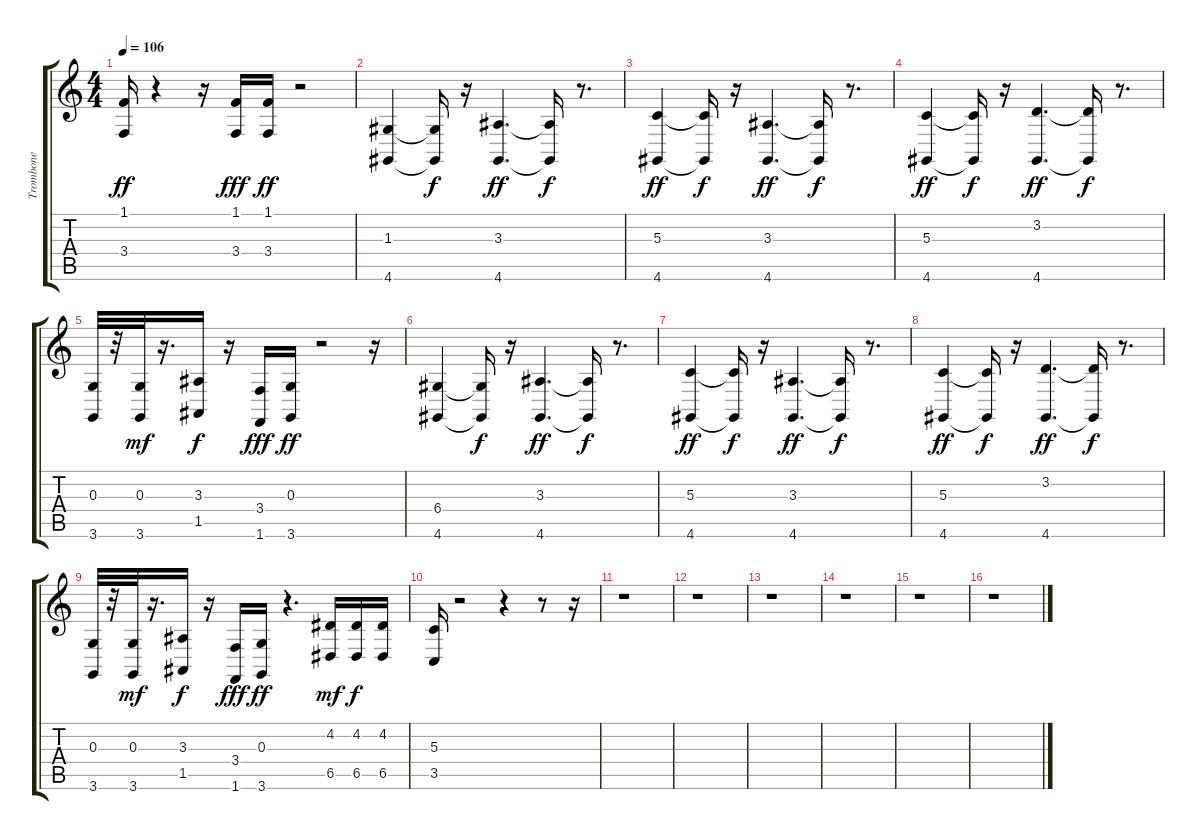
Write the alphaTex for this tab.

\track ("Trombone" "Trombone") {instrument trombone}
\staff {score tabs}
\tuning (E4 B3 G3 D3 A2 E2) {hide}
\ts (4 4)
\tempo 106
\clef g2
\ks c
(1.1 3.4).16{dy ff} r.4 r.16 (1.1 3.4).16{dy fff} (1.1 3.4).16{dy ff} r.2 |
(1.3 4.6).4 (1.3{t} 4.6{t}).16{dy f} r.16 (3.3 4.6).4{d dy ff} (3.3{t} 4.6{t}).16{dy f} r.8{d} |
(5.3 4.6).4{dy ff} (5.3{t} 4.6{t}).16{dy f} r.16 (3.3 4.6).4{d dy ff} (3.3{t} 4.6{t}).16{dy f} r.8{d} |
(5.3 4.6).4{dy ff} (5.3{t} 4.6{t}).16{dy f} r.16 (3.2 4.6).4{d dy ff} (3.2{t} 4.6{t}).16{dy f} r.8{d} |
(0.3 3.6).32 r.32 (0.3 3.6).32{dy mf} r.16{d} (3.3 1.5).16{dy f} r.16 (3.4 1.6).16{dy fff} (0.3 3.6).16{dy ff} r.2 r.16 |
(6.4 4.6).4 (6.4{t} 4.6{t}).16{dy f} r.16 (3.3 4.6).4{d dy ff} (3.3{t} 4.6{t}).16{dy f} r.8{d} |
(5.3 4.6).4{dy ff} (5.3{t} 4.6{t}).16{dy f} r.16 (3.3 4.6).4{d dy ff} (3.3{t} 4.6{t}).16{dy f} r.8{d} |
(5.3 4.6).4{dy ff} (5.3{t} 4.6{t}).16{dy f} r.16 (3.2 4.6).4{d dy ff} (3.2{t} 4.6{t}).16{dy f} r.8{d} |
(0.3 3.6).32 r.32 (0.3 3.6).32{dy mf} r.16{d} (3.3 1.5).16{dy f} r.16 (3.4 1.6).16{dy fff} (0.3 3.6).16{dy ff} r.4{d} (4.2 6.5).16{dy mf} (4.2 6.5).16{dy f} (4.2 6.5).16 |
(5.3 3.5).16 r.2 r.4 r.8 r.16 |
r.1 |
r.1 |
r.1 |
r.1 |
r.1 |
r.1
